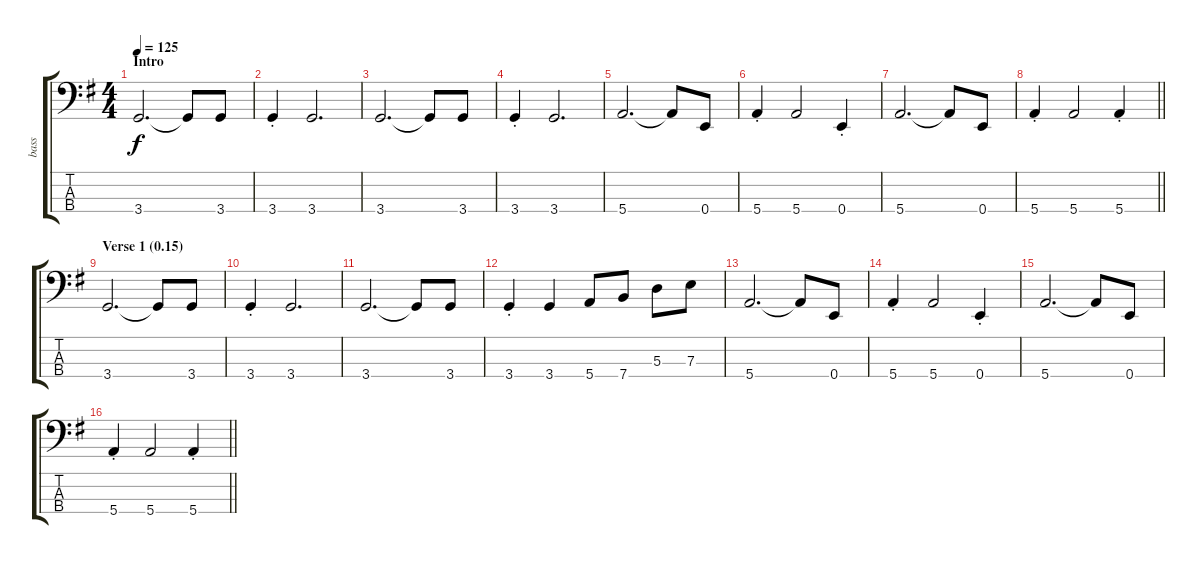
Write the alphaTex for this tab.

\track ("bass" "bass") {instrument electricbassfinger}
\staff {score tabs}
\tuning (G2 D2 A1 E1) {hide}
\ts (4 4)
\section ("" "Intro")
\tempo 125
\clef f4
\ks g
3.4.2{d dy f instrument electricbassfinger} 3.4{t}.8 3.4.8 |
3.4{st}.4 3.4.2{d} |
3.4.2{d} 3.4{t}.8 3.4.8 |
3.4{st}.4 3.4.2{d} |
5.4.2{d} 5.4{t}.8 0.4.8 |
5.4{st}.4 5.4.2 0.4{st}.4 |
5.4.2{d} 5.4{t}.8 0.4.8 |
\barLineRight lightlight
5.4{st}.4 5.4.2 5.4{st}.4 |
\section ("" "Verse 1 (0.15)")
3.4.2{d} 3.4{t}.8 3.4.8 |
3.4{st}.4 3.4.2{d} |
3.4.2{d} 3.4{t}.8 3.4.8 |
3.4{st}.4 3.4.4 5.4.8 7.4.8 5.3.8 7.3.8 |
5.4.2{d} 5.4{t}.8 0.4.8 |
5.4{st}.4 5.4.2 0.4{st}.4 |
5.4.2{d} 5.4{t}.8 0.4.8 |
\barLineRight lightlight
5.4{st}.4 5.4.2 5.4{st}.4
